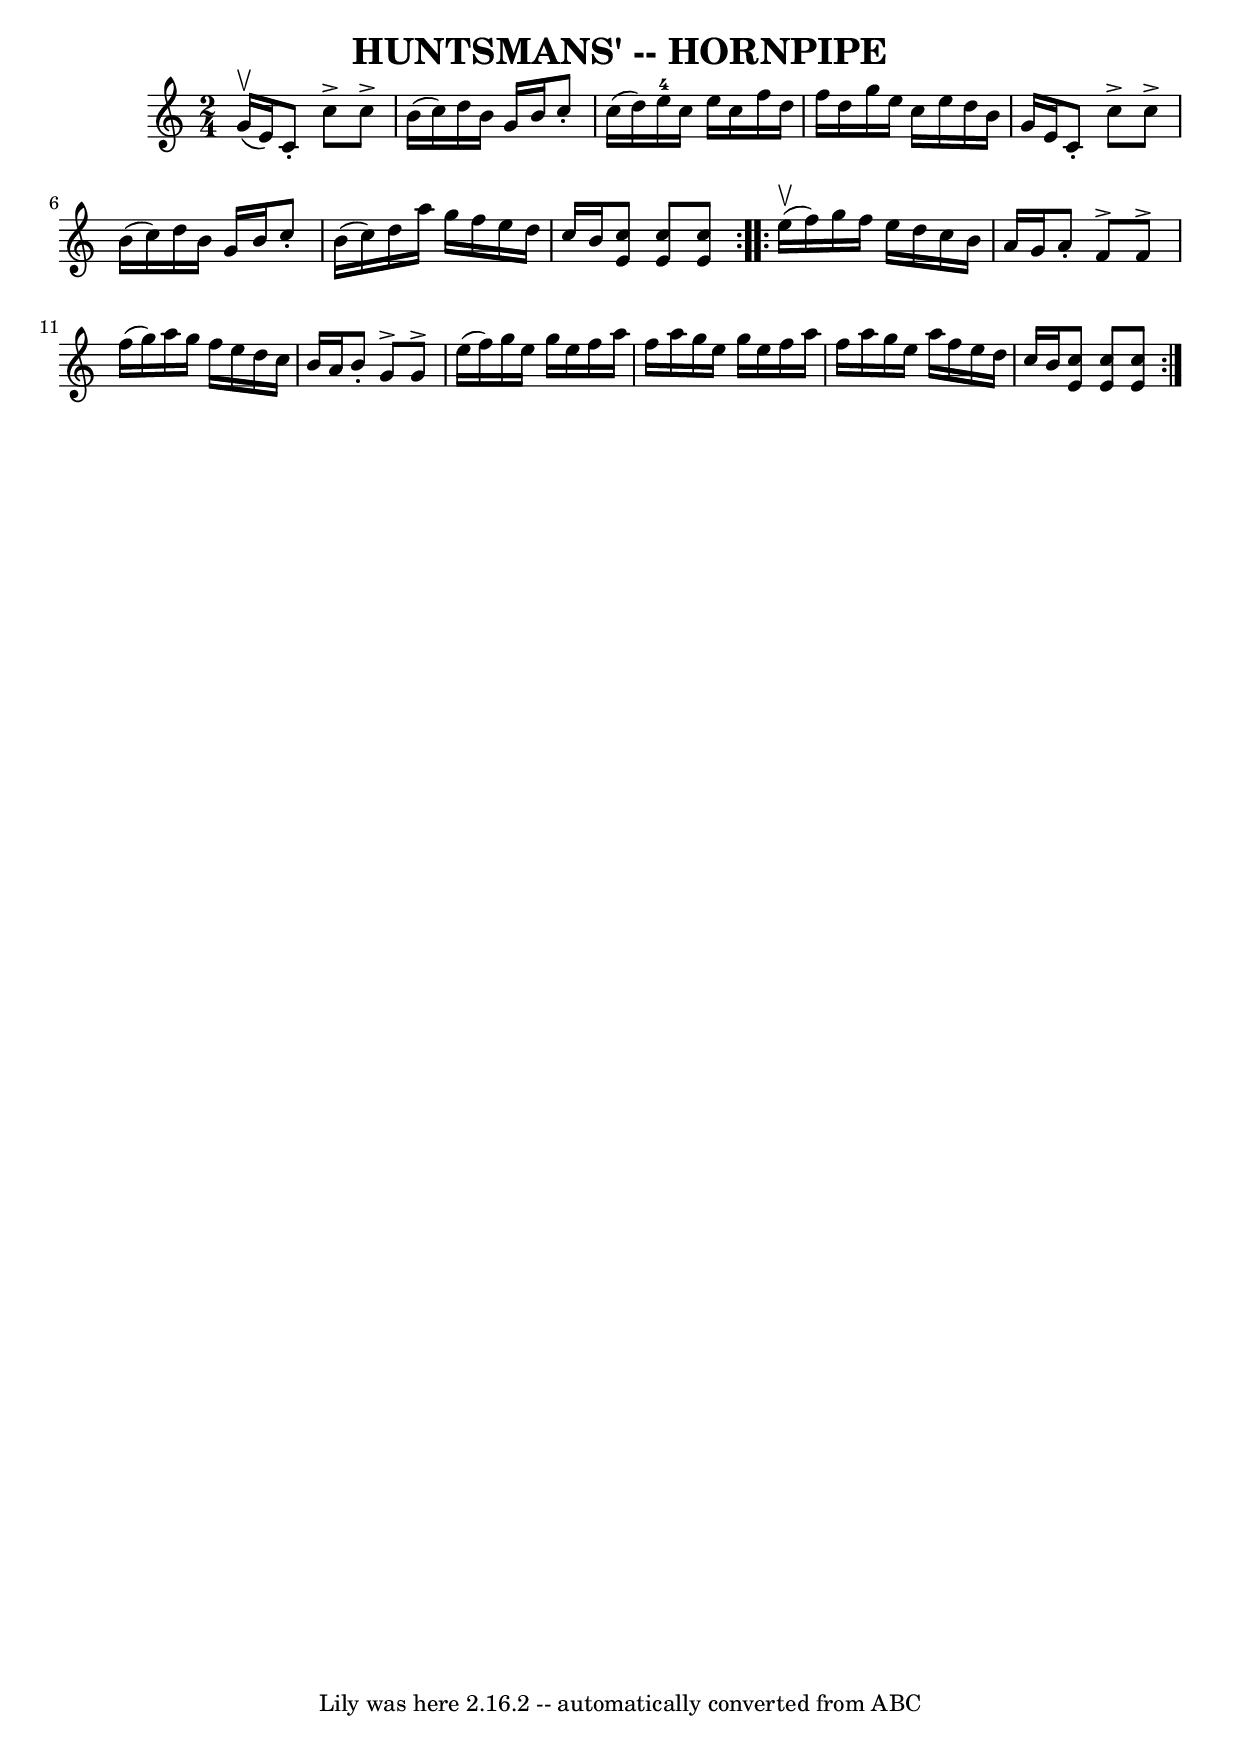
\version "2.7.40"
\include "Mammoth.ily"
\header {
	%% book = "Ryan's Mammoth Collection of Fiddle Tunes"
	crossRefNumber = "1"
	footnotes = ""
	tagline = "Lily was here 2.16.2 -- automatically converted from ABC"
	title = "HUNTSMANS' -- HORNPIPE"
}
voicedefault =  {
\set Score.defaultBarType = "empty"

\repeat volta 2 {
\time 2/4 \key c \major g'16 (^\upbow e'16)       |
 c'8 -.   
c''8^\accent c''8^\accent b'16 (c''16)   |
 d''16 b'16   
 g'16 b'16 c''8 -. c''16 (d''16)   |
 e''16-4   
c''16 e''16 c''16 f''16 d''16 f''16 d''16    |
 g''16 
 e''16 c''16 e''16 d''16 b'16 g'16 e'16    |
     
|
 c'8 -. c''8^\accent c''8^\accent b'16 (c''16)   
|
 d''16 b'16 g'16 b'16 c''8 -. b'16 (c''16)   
|
 d''16 a''16 g''16 f''16 e''16 d''16 c''16 b'16  
  |
 << c''8 e'8   >> << c''8 e'8   >> << c''8 e'8   >>   
}     \repeat volta 2 { e''16 (^\upbow f''16)       |
 g''16   
 f''16 e''16 d''16 c''16 b'16 a'16 g'16    |
 a'8 -.  
 f'8^\accent f'8^\accent f''16 (g''16)   |
 a''16 g''16  
 f''16 e''16 d''16 c''16 b'16 a'16    |
 b'8 -. g'8 
^\accent g'8^\accent e''16 (f''16)   |
     |
 g''16   
 e''16 g''16 e''16 f''16 a''16 f''16 a''16    |
   
g''16 e''16 g''16 e''16 f''16 a''16 f''16 a''16    
|
 g''16 e''16 a''16 f''16 e''16 d''16 c''16 b'16  
  |
 << c''8 e'8   >> << c''8 e'8   >> << c''8 e'8   >>   
}   
}

\score{
    <<

	\context Staff="default"
	{
	    \voicedefault 
	}

    >>
	\layout {
	}
	\midi {}
}
